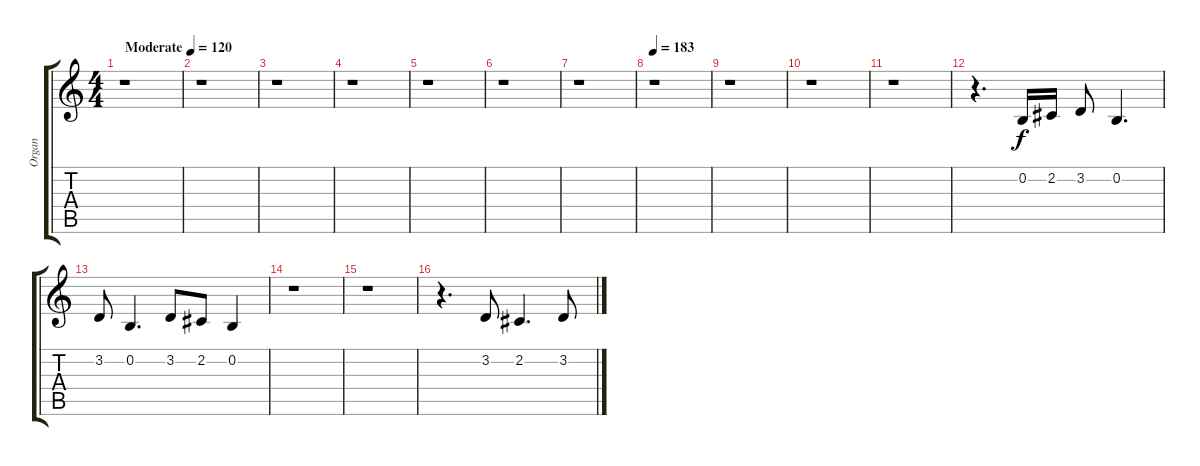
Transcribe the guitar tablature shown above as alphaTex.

\track ("Organ" "Organ") {instrument churchorgan}
\staff {score tabs}
\tuning (E4 B3 G3 D3 A2 E2) {hide}
\ts (4 4)
\tempo (120 "Moderate")
\clef g2
\ks c
r.1{dy f instrument churchorgan} |
r.1 |
r.1 |
r.1 |
r.1 |
r.1 |
r.1 |
\tempo 183
r.1 |
r.1 |
r.1 |
r.1 |
r.4{d} 0.2.16 2.2.16 3.2.8 0.2.4{d} |
3.2.8 0.2.4{d} 3.2.8 2.2.8 0.2.4 |
r.1 |
r.1 |
r.4{d} 3.2.8 2.2.4{d} 3.2.8
